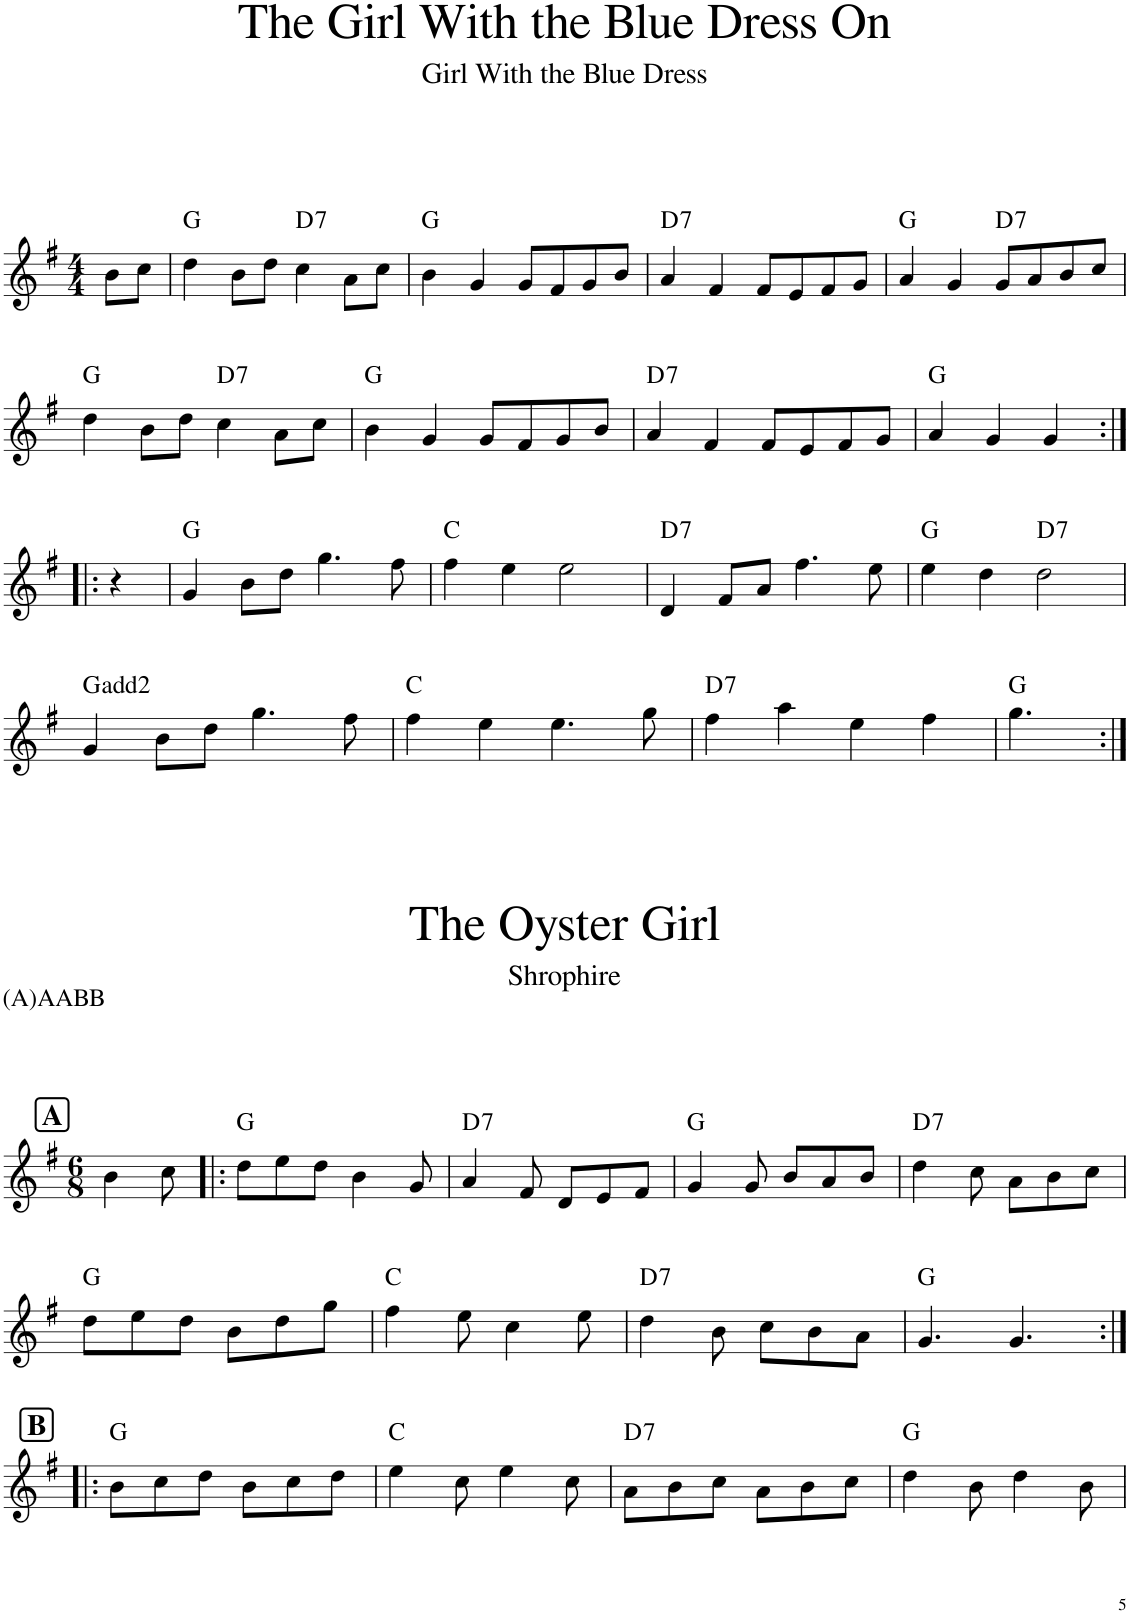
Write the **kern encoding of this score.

**kern	**harte
*part1	*part1
*staff1	*
*I"Piano	*
*I'Pno	*
!!LO:PB:g=z
*clefG2	*
*k[f#]	*
*G:	*
*M4/4	*
=1	=1
8b\L	.
8cc\J	.
=2	=2
4dd\	G:maj
8b\L	.
8dd\J	.
!	!LO:H:kt=7
4cc\	D:7
8a\L	.
8cc\J	.
=3	=3
4b\	G:maj
4g/	.
8g/L	.
8f#/	.
8g/	.
8b/J	.
=4	=4
!	!LO:H:kt=7
4a/	D:7
4f#/	.
8f#/L	.
8e/	.
8f#/	.
8g/J	.
=5	=5
4a/	G:maj
4g/	.
!	!LO:H:kt=7
8g/L	D:7
8a/	.
8b/	.
8cc/J	.
!!LO:LB:g=z
=6	=6
4dd\	G:maj
8b\L	.
8dd\J	.
!	!LO:H:kt=7
4cc\	D:7
8a\L	.
8cc\J	.
=7	=7
4b\	G:maj
4g/	.
8g/L	.
8f#/	.
8g/	.
8b/J	.
=8	=8
!	!LO:H:kt=7
4a/	D:7
4f#/	.
8f#/L	.
8e/	.
8f#/	.
8g/J	.
=9	=9
4a/	G:maj
4g/	.
4g/	.
!!LO:LB:g=z
=10:|!|:	=10:|!|:
4r	.
=11	=11
4g/	G:maj
8b\L	.
8dd\J	.
4.gg\	.
8ff#\	.
=12	=12
4ff#\	C:maj
4ee\	.
2ee\	.
=13	=13
!	!LO:H:kt=7
4d/	D:7
8f#/L	.
8a/J	.
4.ff#\	.
8ee\	.
=14	=14
4ee\	G:maj
4dd\	.
!	!LO:H:kt=7
2dd\	D:7
!!LO:LB:g=z
=15	=15
4g/	G:maj(2)
8b\L	.
8dd\J	.
4.gg\	.
8ff#\	.
=16	=16
4ff#\	C:maj
4ee\	.
4.ee\	.
8gg\	.
=17	=17
!	!LO:H:kt=7
4ff#\	D:7
4aa\	.
4ee\	.
4ff#\	.
=18	=18
4.gg\	G:maj
!!LO:LB:g=z
!!LO:REH:place=s1:a:B:cj:fs=14:t=A
=1:|!	=1:|!
*k[f#]	*
*G:	*
*M6/8	*
4b\	.
8cc\	.
=2!|:	=2!|:
8dd\L	G:maj
8ee\	.
8dd\J	.
4b\	.
8g/	.
=3	=3
!	!LO:H:kt=7
4a/	D:7
8f#/	.
8d/L	.
8e/	.
8f#/J	.
=4	=4
4g/	G:maj
8g/	.
8b/L	.
8a/	.
8b/J	.
=5	=5
!	!LO:H:kt=7
4dd\	D:7
8cc\	.
8a\L	.
8b\	.
8cc\J	.
!!LO:LB:g=z
=6	=6
8dd\L	G:maj
8ee\	.
8dd\J	.
8b\L	.
8dd\	.
8gg\J	.
=7	=7
4ff#\	C:maj
8ee\	.
4cc\	.
8ee\	.
=8	=8
!	!LO:H:kt=7
4dd\	D:7
8b\	.
8cc\L	.
8b\	.
8a\J	.
=9	=9
4.g/	G:maj
4.g/	.
!!LO:LB:g=z
!!LO:REH:place=s1:a:B:cj:fs=14:t=B
=10:|!|:	=10:|!|:
8b\L	G:maj
8cc\	.
8dd\J	.
8b\L	.
8cc\	.
8dd\J	.
=11	=11
4ee\	C:maj
8cc\	.
4ee\	.
8cc\	.
=12	=12
!	!LO:H:kt=7
8a\L	D:7
8b\	.
8cc\J	.
8a\L	.
8b\	.
8cc\J	.
=13	=13
4dd\	G:maj
8b\	.
4dd\	.
8b\	.
=	=
*-	*-
